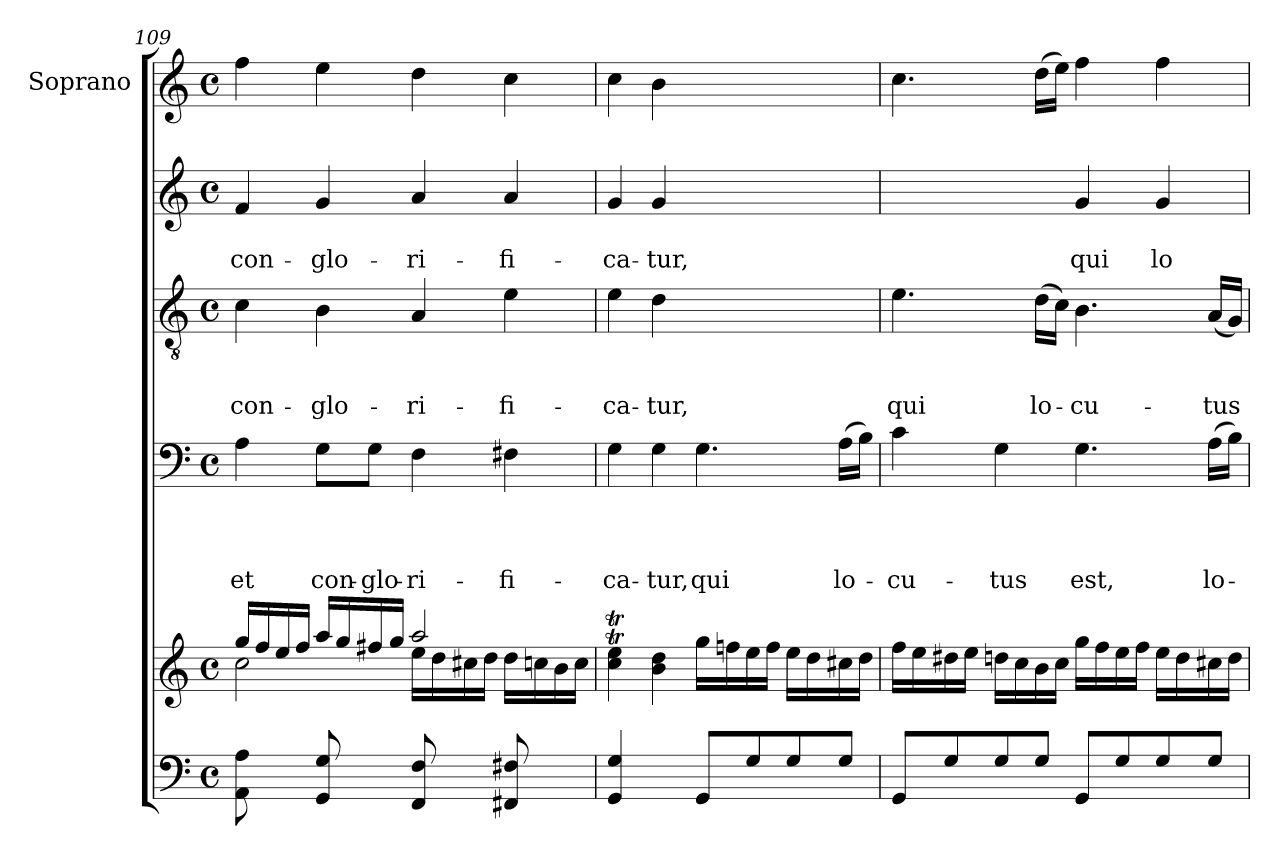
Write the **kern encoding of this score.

**kern	**kern	**kern	**text	**text	**text	**text	**kern	**text	**text	**text	**kern	**text	**text	**kern
*part6	*part5	*part4	*part4	*part4	*part4	*part4	*part3	*part3	*part3	*part3	*part2	*part2	*part2	*part1
*staff6	*staff5	*staff4	*staff4	*staff4	*staff4	*staff4	*staff3	*staff3	*staff3	*staff3	*staff2	*staff2	*staff2	*staff1
*	*	*	*	*	*	*	*	*	*	*	*	*	*	*I"Soprano
*clefF4	*clefG2	*clefF4	*	*	*	*	*clefGv2	*	*	*	*clefG2	*	*	*clefG2
*k[]	*k[]	*k[]	*	*	*	*	*k[]	*	*	*	*k[]	*	*	*k[]
*C:	*C:	*C:	*	*	*	*	*C:	*	*	*	*C:	*	*	*C:
*M4/4	*M4/4	*M4/4	*	*	*	*	*M4/4	*	*	*	*M4/4	*	*	*M4/4
*met(c)	*met(c)	*met(c)	*	*	*	*	*met(c)	*	*	*	*met(c)	*	*	*met(c)
=109	=109	=109	=109	=109	=109	=109	=109	=109	=109	=109	=109	=109	=109	=109
*	*^	*	*	*	*	*	*	*	*	*	*	*	*	*
!	!	!	!	!	!	!	!LO:LY:b	!	!	!	!LO:LY:b	!	!	!LO:LY:b	!
8AA\ 8A\	16gg/LL	2cc\	4A\	.	.	.	et	4c\	.	.	con-	4f/	.	con-	4ff\
.	16ff/	.	.	.	.	.	.	.	.	.	.	.	.	.	.
8ryy	16ee/	.	.	.	.	.	.	.	.	.	.	.	.	.	.
.	16ff/JJ	.	.	.	.	.	.	.	.	.	.	.	.	.	.
!	!	!	!	!	!	!	!LO:LY:b	!	!	!	!LO:LY:b	!	!	!LO:LY:b	!
8GG/ 8G/	16aa/LL	.	8G\L	.	.	.	con-	4B\	.	.	-glo-	4g/	.	-glo-	4ee\
.	16gg/	.	.	.	.	.	.	.	.	.	.	.	.	.	.
!	!	!	!	!	!	!	!LO:LY:b	!	!	!	!	!	!	!	!
8ryy	16ff#X/	.	8G\J	.	.	.	-glo-	.	.	.	.	.	.	.	.
.	16gg/JJ	.	.	.	.	.	.	.	.	.	.	.	.	.	.
!	!	!	!	!	!	!	!LO:LY:b	!	!	!	!LO:LY:b	!	!	!LO:LY:b	!
8FF/ 8F/	2aa/	16ee\LL	4F\	.	.	.	-ri-	4A/	.	.	-ri-	4a/	.	-ri-	4dd\
.	.	16dd\	.	.	.	.	.	.	.	.	.	.	.	.	.
8ryy	.	16cc#X\	.	.	.	.	.	.	.	.	.	.	.	.	.
.	.	16dd\JJ	.	.	.	.	.	.	.	.	.	.	.	.	.
!	!	!	!	!	!	!	!LO:LY:b	!	!	!	!LO:LY:b	!	!	!LO:LY:b	!
8FF#X/ 8F#X/	.	16dd\LL	4F#X\	.	.	.	-fi-	4e\	.	.	-fi-	4a/	.	-fi-	4cc\
.	.	16ccn\	.	.	.	.	.	.	.	.	.	.	.	.	.
8ryy	.	16b\	.	.	.	.	.	.	.	.	.	.	.	.	.
.	.	16cc\JJ	.	.	.	.	.	.	.	.	.	.	.	.	.
=110	=110	=110	=110	=110	=110	=110	=110	=110	=110	=110	=110	=110	=110	=110	=110
!	!	!	!	!	!	!	!LO:LY:b	!	!	!	!LO:LY:b	!	!	!LO:LY:b	!
*	*v	*v	*	*	*	*	*	*	*	*	*	*	*	*	*
4GG/ 4G/	4cc\T 4ee\T	4G\	.	.	.	-ca-	4e\	.	.	-ca-	4g/	.	-ca-	4cc\
!	!	!	!	!	!	!LO:LY:b	!	!	!	!LO:LY:b	!	!	!LO:LY:b	!
4ryy	4b\ 4dd\	4G\	.	.	.	-tur,	4d\	.	.	-tur,	4g/	.	-tur,	4b\
!	!	!	!	!	!	!LO:LY:b	!	!	!	!	!	!	!	!
8GG/L	16gg\LL	4.G\	.	.	.	qui	2ryy	.	.	.	2ryy	.	.	2ryy
.	16ff\	.	.	.	.	.	.	.	.	.	.	.	.	.
8G/	16ee\	.	.	.	.	.	.	.	.	.	.	.	.	.
.	16ff\JJ	.	.	.	.	.	.	.	.	.	.	.	.	.
8G/	16ee\LL	.	.	.	.	.	.	.	.	.	.	.	.	.
.	16dd\	.	.	.	.	.	.	.	.	.	.	.	.	.
!	!	!	!	!	!	!LO:LY:b	!	!	!	!	!	!	!	!
8G/J	16cc#X\	(>16A\LL	.	.	.	lo-	.	.	.	.	.	.	.	.
.	16dd\JJ	16B\JJ)	.	.	.	.	.	.	.	.	.	.	.	.
=111	=111	=111	=111	=111	=111	=111	=111	=111	=111	=111	=111	=111	=111	=111
!	!	!	!	!	!	!LO:LY:b	!	!	!	!LO:LY:b	!	!	!	!
8GG/L	16ff\LL	4c\	.	.	.	-cu-	4.e\	.	.	qui	2ryy	.	.	4.cc\
.	16ee\	.	.	.	.	.	.	.	.	.	.	.	.	.
8G/	16dd#X\	.	.	.	.	.	.	.	.	.	.	.	.	.
.	16ee\JJ	.	.	.	.	.	.	.	.	.	.	.	.	.
!	!	!	!	!	!	!LO:LY:b	!	!	!	!	!	!	!	!
8G/	16ddn\LL	4G\	.	.	.	-tus	.	.	.	.	.	.	.	.
.	16cc\	.	.	.	.	.	.	.	.	.	.	.	.	.
!	!	!	!	!	!	!	!	!	!	!LO:LY:b	!	!	!	!
8G/J	16b\	.	.	.	.	.	(>16d\LL	.	.	lo-	.	.	.	(>16dd\LL
.	16cc\JJ	.	.	.	.	.	16c\JJ)	.	.	.	.	.	.	16ee\JJ)
!	!	!	!	!	!	!LO:LY:b	!	!	!	!LO:LY:b	!	!	!LO:LY:b	!
8GG/L	16gg\LL	4.G\	.	.	.	est,	4.B\	.	.	-cu-	4g/	.	qui	4ff\
.	16ff\	.	.	.	.	.	.	.	.	.	.	.	.	.
8G/	16ee\	.	.	.	.	.	.	.	.	.	.	.	.	.
.	16ff\JJ	.	.	.	.	.	.	.	.	.	.	.	.	.
!	!	!	!	!	!	!	!	!	!	!	!	!	!LO:LY:b	!
8G/	16ee\LL	.	.	.	.	.	.	.	.	.	4g/	.	lo-	4ff\
.	16dd\	.	.	.	.	.	.	.	.	.	.	.	.	.
!	!	!	!	!	!	!LO:LY:b	!	!	!	!LO:LY:b	!	!	!	!
8G/J	16cc#X\	(>16A\LL	.	.	.	lo-	(<16A/LL	.	.	-tus	.	.	.	.
.	16dd\JJ	16B\JJ)	.	.	.	.	16G/JJ)	.	.	.	.	.	.	.
=	=	=	=	=	=	=	=	=	=	=	=	=	=	=
*-	*-	*-	*-	*-	*-	*-	*-	*-	*-	*-	*-	*-	*-	*-
